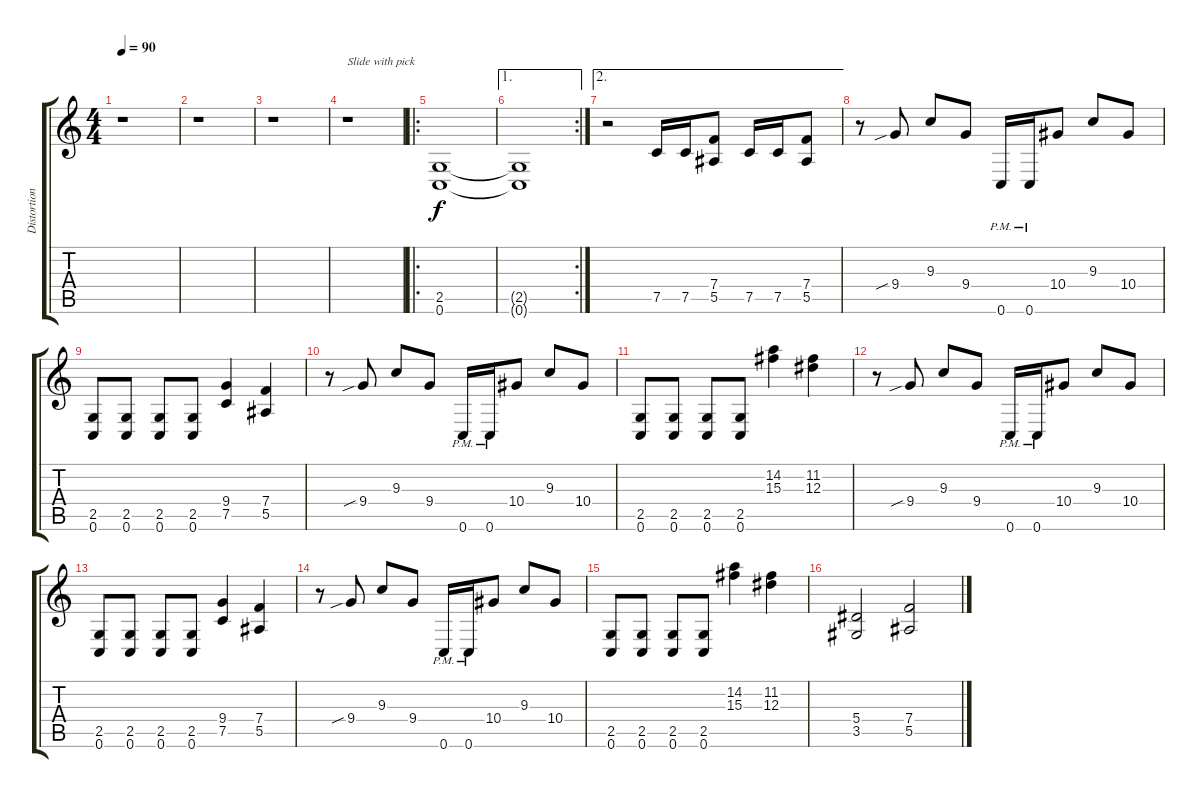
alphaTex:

\track ("Distortion guitar" "Distortion") {instrument distortionguitar}
\staff {score tabs}
\tuning (C4 G3 Eb3 Bb2 F2 C2) {hide}
\ts (4 4)
\tempo 90
\clef g2
\ks c
r.1{dy f instrument distortionguitar} |
r.1 |
r.1 |
r.1{txt "Slide with pick"} |
\ro
(2.5 0.6).1{instrument distortionguitar} |
\ae 1
\rc 2
(2.5{t} 0.6{t}).1 |
\ae 2
r.2 7.5.16 7.5.16 (7.4 5.5).8 7.5.16 7.5.16 (7.4 5.5).8 |
r.8 9.4{sib}.8 9.3.8 9.4.8 0.6{pm}.16 0.6{pm}.16 10.4.8 9.3.8 10.4.8 |
(2.5 0.6).8 (2.5 0.6).8 (2.5 0.6).8 (2.5 0.6).8 (9.4 7.5).4 (7.4 5.5).4 |
r.8 9.4{sib}.8 9.3.8 9.4.8 0.6{pm}.16 0.6{pm}.16 10.4.8 9.3.8 10.4.8 |
(2.5 0.6).8 (2.5 0.6).8 (2.5 0.6).8 (2.5 0.6).8 (14.2 15.3).4 (11.2 12.3).4 |
r.8 9.4{sib}.8 9.3.8 9.4.8 0.6{pm}.16 0.6{pm}.16 10.4.8 9.3.8 10.4.8 |
(2.5 0.6).8 (2.5 0.6).8 (2.5 0.6).8 (2.5 0.6).8 (9.4 7.5).4 (7.4 5.5).4 |
r.8 9.4{sib}.8 9.3.8 9.4.8 0.6{pm}.16 0.6{pm}.16 10.4.8 9.3.8 10.4.8 |
(2.5 0.6).8 (2.5 0.6).8 (2.5 0.6).8 (2.5 0.6).8 (14.2 15.3).4 (11.2 12.3).4 |
(5.4 3.5).2 (7.4 5.5).2
